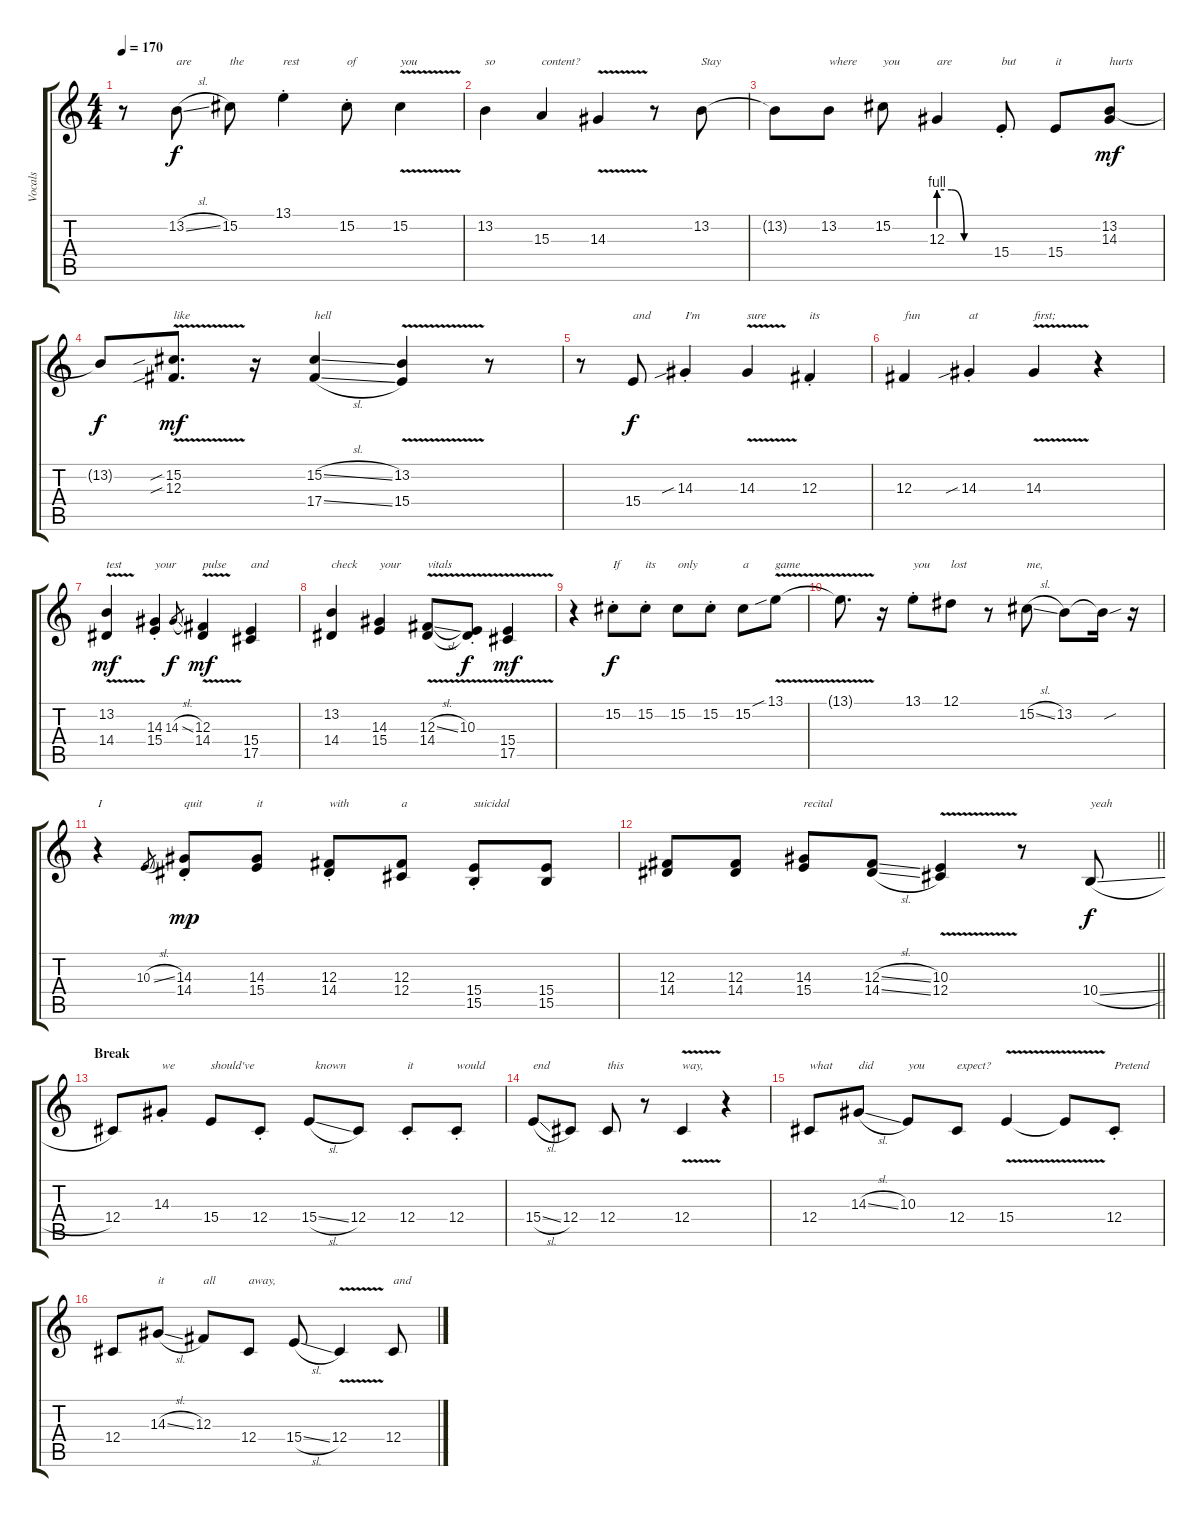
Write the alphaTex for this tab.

\track ("Vocals" "Vocals") {instrument lead6voice}
\staff {score tabs}
\tuning (Eb4 Bb3 Gb3 Db3 Ab2 Db2) {hide}
\ts (4 4)
\tempo 170
\clef g2
\ks c
r.8{dy mp} 13.2{sl}.8{txt "are" dy f} 15.2.8{txt "the"} 13.1{st}.4{txt "rest"} 15.2{st}.8{txt "of"} 15.2{v}.4{txt "you"} |
13.2.4{txt "so"} 15.3.4{txt "content?"} 14.3{v}.4 r.8 13.2.8{txt "Stay"} |
13.2{t}.8 13.2.8{txt "where"} 15.2.8{txt "you"} 12.3{be (custom 0 4 15 4 30 0 60 0)}.4{txt "are"} 15.4{st}.8{txt "but"} 15.4.8{txt "it"} (13.2 14.3).8{txt "hurts" dy mf} |
13.2{t}.8{dy f} (15.2{v sib} 12.3{v sib}).8{d txt "like" dy mf} r.16 (15.2{sl} 17.4{sl}).4{txt "hell"} (13.2{v} 15.4{v}).4 r.8 |
r.8 15.4.8{txt "and" dy f} 14.3{sib st}.4{txt "I'm"} 14.3{v}.4{txt "sure"} 12.3{st}.4{txt "its"} |
12.3.4{txt "fun"} 14.3{sib st}.4{txt "at"} 14.3{v}.4{txt "first;"} r.4 |
(13.2{v} 14.4{v}).4{txt "test" dy mf} (14.3{st} 15.4{st}).4{txt "your"} 14.3{sl}.8{gr dy f} (12.3 14.4{v}).4{txt "pulse" dy mf} (15.4 17.5).4{txt "and"} |
(13.2 14.4).4{txt "check"} (14.3 15.4).4{txt "your"} (12.3{sl} 14.4{v}).8{txt "vitals"} (10.3{st} 14.4{t}).8{dy f} (15.4{v} 17.5{v}).4{dy mf} |
r.4 15.2{st}.8{txt "If" dy f} 15.2{st}.8{txt "its"} 15.2.8{txt "only"} 15.2{st}.8 15.2.8{txt "a"} 13.1{v sib}.8{txt "game"} |
13.1{t}.8{d} r.16 13.1{st}.8{txt "you"} 12.1.8{txt "lost"} r.8 15.2{sl}.8{txt "me,"} 13.2.8 13.2{sou t}.16 r.16 |
r.4{txt "I"} 10.3{sl}.8{gr} (14.3{st} 14.4{st}).8{txt "quit" dy mp} (14.3 15.4).8{txt "it"} (12.3{st} 14.4{st}).8{txt "with"} (12.3 12.4).8{txt "a"} (15.4{st} 15.5{st}).8{txt "suicidal"} (15.4 15.5).8 |
\barLineRight lightlight
(12.3 14.4).8 (12.3 14.4).8 (14.3 15.4).8{txt "recital"} (12.3{sl} 14.4{sl}).8 (10.3{v} 12.4{v}).4 r.8 10.4{sl}.8{txt "yeah" dy f} |
\section ("" "Break")
12.4.8 14.3{st}.8{txt "we"} 15.4.8{txt "should've"} 12.4{st}.8 15.4{sl}.8{txt "  known"} 12.4.8 12.4{st}.8{txt "it"} 12.4{st}.8{txt "would"} |
15.4{sl}.8{txt "end"} 12.4.8 12.4.8{txt "this"} r.8 12.4{v}.4{txt "way,"} r.4 |
12.4.8{txt "what"} 14.3{sl}.8{txt "did"} 10.3.8{txt "you"} 12.4.8{txt "expect?"} 15.4{v}.4 15.4{t}.8 12.4{st}.8{txt "Pretend"} |
12.4.8 14.3{sl}.8{txt "it"} 12.3.8{txt "all"} 12.4.8{txt "away,"} 15.4{sl}.8 12.4{v}.4 12.4.8{txt "and"}
